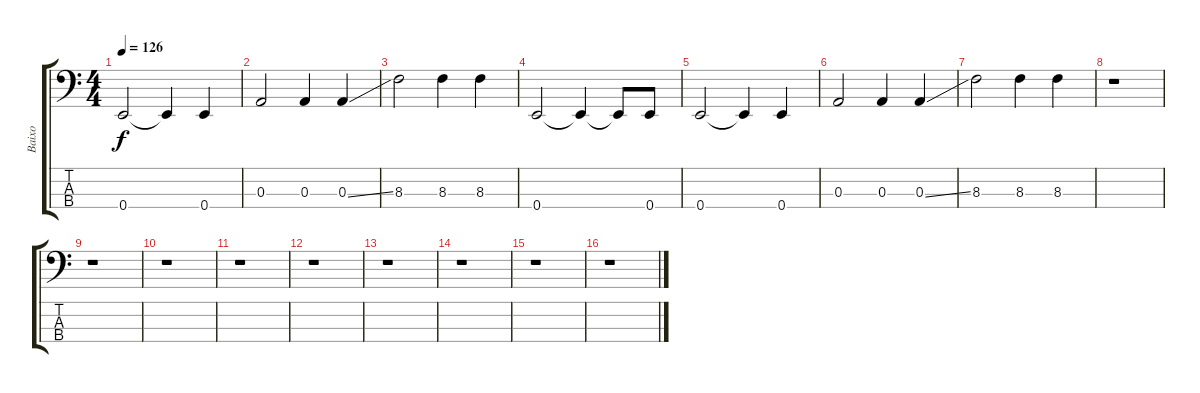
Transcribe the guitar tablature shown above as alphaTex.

\track ("Baixo" "Baixo") {instrument electricbassfinger}
\staff {score tabs}
\tuning (G2 D2 A1 E1) {hide}
\ts (4 4)
\tempo 126
\clef f4
\ks c
0.4.2{dy f} 0.4{t}.4 0.4.4 |
0.3.2 0.3.4 0.3{ss}.4 |
8.3.2 8.3.4 8.3.4 |
0.4.2 0.4{t}.4 0.4{t}.8 0.4.8 |
0.4.2 0.4{t}.4 0.4.4 |
0.3.2 0.3.4 0.3{ss}.4 |
8.3.2 8.3.4 8.3.4 |
r.1 |
r.1 |
r.1 |
r.1 |
r.1 |
r.1 |
r.1 |
r.1 |
r.1
